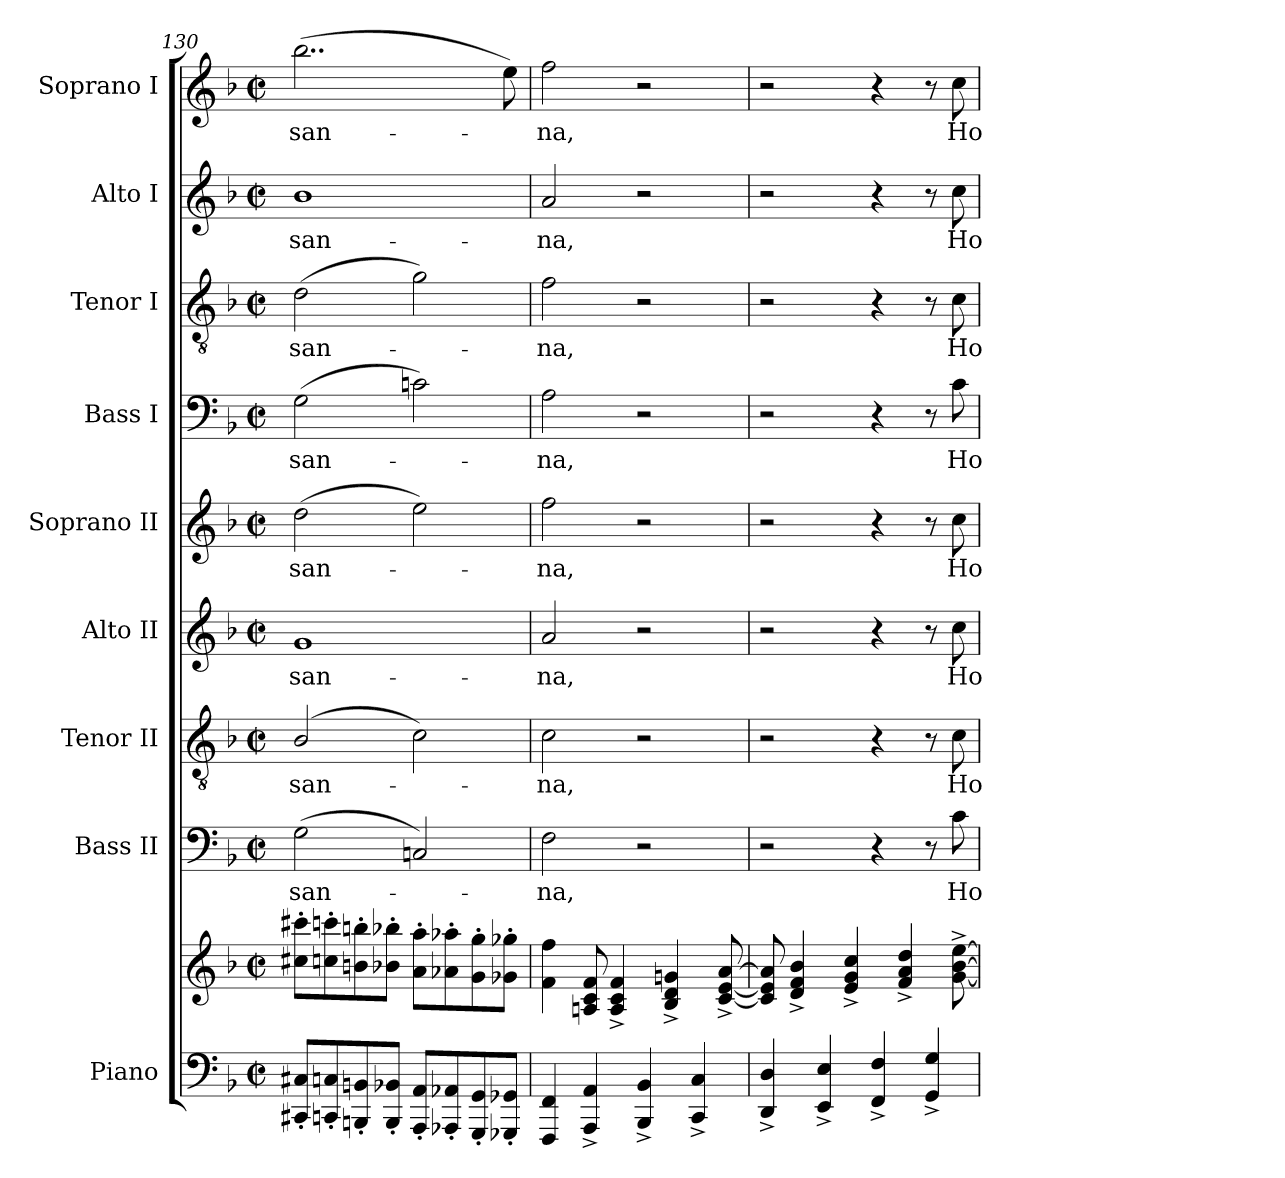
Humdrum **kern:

**kern	**kern	**kern	**text	**kern	**text	**kern	**text	**kern	**text	**kern	**text	**kern	**text	**kern	**text	**kern	**text
*part9	*part9	*part8	*part8	*part7	*part7	*part6	*part6	*part5	*part5	*part4	*part4	*part3	*part3	*part2	*part2	*part1	*part1
*staff10	*staff9	*staff8	*staff8	*staff7	*staff7	*staff6	*staff6	*staff5	*staff5	*staff4	*staff4	*staff3	*staff3	*staff2	*staff2	*staff1	*staff1
*I"Piano	*	*I"Bass II	*	*I"Tenor II	*	*I"Alto II	*	*I"Soprano II	*	*I"Bass I	*	*I"Tenor I	*	*I"Alto I	*	*I"Soprano I	*
*I'Pno.	*	*I'B.	*	*I'T.	*	*I'A.	*	*I'S.	*	*I'B.	*	*I'T.	*	*I'A.	*	*I'S.	*
*clefF4	*clefG2	*clefF4	*	*clefGv2	*	*clefG2	*	*clefG2	*	*clefF4	*	*clefGv2	*	*clefG2	*	*clefG2	*
*	*	*	*	*ITrd7c12	*	*	*	*	*	*	*	*ITrd7c12	*	*	*	*	*
*k[b-]	*k[b-]	*k[b-]	*	*k[b-]	*	*k[b-]	*	*k[b-]	*	*k[b-]	*	*k[b-]	*	*k[b-]	*	*k[b-]	*
*F:	*F:	*F:	*	*F:	*	*F:	*	*F:	*	*F:	*	*F:	*	*F:	*	*F:	*
*M2/2	*M2/2	*M2/2	*	*M2/2	*	*M2/2	*	*M2/2	*	*M2/2	*	*M2/2	*	*M2/2	*	*M2/2	*
*met(c|)	*met(c|)	*met(c|)	*	*met(c|)	*	*met(c|)	*	*met(c|)	*	*met(c|)	*	*met(c|)	*	*met(c|)	*	*met(c|)	*
=130	=130	=130	=130	=130	=130	=130	=130	=130	=130	=130	=130	=130	=130	=130	=130	=130	=130
!	!	!	!LO:LY:b:color=#000000	!	!	!	!	!	!	!	!	!	!	!	!	!	!
!	!	!	!	!	!LO:LY:b:color=#000000	!	!	!	!	!	!	!	!	!	!	!	!
!	!	!	!	!	!	!	!LO:LY:b:color=#000000	!	!	!	!	!	!	!	!	!	!
!	!	!	!	!	!	!	!	!	!LO:LY:b:color=#000000	!	!	!	!	!	!	!	!
!	!	!	!	!	!	!	!	!	!	!	!LO:LY:b:color=#000000	!	!	!	!	!	!
!	!	!	!	!	!	!	!	!	!	!	!	!	!LO:LY:b:color=#000000	!	!	!	!
!	!	!	!	!	!	!	!	!	!	!	!	!	!	!	!LO:LY:b:color=#000000	!	!
!	!	!	!	!	!	!	!	!	!	!	!	!	!	!	!	!	!LO:LY:b:color=#000000
8CC#Xi/' 8C#Xi'L	8cc#Xi\' 8ccc#Xi'L	(2Gi\	-san-	(2BB-i/	-san-	1gi	-san-	(2ddi\	-san-	(2Gi\	-san-	(2Di\	-san-	1b-i	-san-	(2..bb-i\	-san-
8CCni/' 8Cni'	8ccni\' 8cccni'	.	.	.	.	.	.	.	.	.	.	.	.	.	.	.	.
8BBBni/' 8BBni'	8bni\' 8bbni'	.	.	.	.	.	.	.	.	.	.	.	.	.	.	.	.
8BBBi/' 8BB-Xi'J	8b-Xi\' 8bb-Xi'J	.	.	.	.	.	.	.	.	.	.	.	.	.	.	.	.
8AAAi/' 8AAi'L	8ai\' 8aai'L	2Cni/)	.	2Ci\)	.	.	.	2eei\)	.	2cni\)	.	2Gi\)	.	.	.	.	.
8AAA-Xi/' 8AA-Xi'	8a-Xi\' 8aa-Xi'	.	.	.	.	.	.	.	.	.	.	.	.	.	.	.	.
8GGGi/' 8GGi'	8gi\' 8ggi'	.	.	.	.	.	.	.	.	.	.	.	.	.	.	.	.
8GGG-Xi/' 8GG-Xi'J	8g-Xi\' 8gg-Xi'J	.	.	.	.	.	.	.	.	.	.	.	.	.	.	8eei\)	.
=131	=131	=131	=131	=131	=131	=131	=131	=131	=131	=131	=131	=131	=131	=131	=131	=131	=131
!	!	!	!LO:LY:b:color=#000000	!	!	!	!	!	!	!	!	!	!	!	!	!	!
!	!	!	!	!	!LO:LY:b:color=#000000	!	!	!	!	!	!	!	!	!	!	!	!
!	!	!	!	!	!	!	!LO:LY:b:color=#000000	!	!	!	!	!	!	!	!	!	!
!	!	!	!	!	!	!	!	!	!LO:LY:b:color=#000000	!	!	!	!	!	!	!	!
!	!	!	!	!	!	!	!	!	!	!	!LO:LY:b:color=#000000	!	!	!	!	!	!
!	!	!	!	!	!	!	!	!	!	!	!	!	!LO:LY:b:color=#000000	!	!	!	!
!	!	!	!	!	!	!	!	!	!	!	!	!	!	!	!LO:LY:b:color=#000000	!	!
!	!	!	!	!	!	!	!	!	!	!	!	!	!	!	!	!	!LO:LY:b:color=#000000
4FFFi/ 4FFi	4fi\ 4ffi	2Fi\	-na,	2Ci\	-na,	2ai/	-na,	2ffi\	-na,	2Ai\	-na,	2Fi\	-na,	2ai/	-na,	2ffi\	-na,
4AAAi/^ 4AAi^	8Ani/ 8ci 8fi	.	.	.	.	.	.	.	.	.	.	.	.	.	.	.	.
.	4Ai/^ 4ci^ 4fi^	.	.	.	.	.	.	.	.	.	.	.	.	.	.	.	.
4BBB-i/^ 4BB-i^	.	2r	.	2r	.	2r	.	2r	.	2r	.	2r	.	2r	.	2r	.
.	4B-i/^ 4di^ 4gni^	.	.	.	.	.	.	.	.	.	.	.	.	.	.	.	.
4CCi/^ 4Ci^	.	.	.	.	.	.	.	.	.	.	.	.	.	.	.	.	.
.	[8ci/^ [8ei^ [8ai^	.	.	.	.	.	.	.	.	.	.	.	.	.	.	.	.
!!LO:PB:g=z
=132	=132	=132	=132	=132	=132	=132	=132	=132	=132	=132	=132	=132	=132	=132	=132	=132	=132
4DDi/^ 4Di^	8ci/] 8ei] 8ai]	2r	.	2r	.	2r	.	2r	.	2r	.	2r	.	2r	.	2r	.
.	4di/^ 4fi^ 4b-i^	.	.	.	.	.	.	.	.	.	.	.	.	.	.	.	.
4EEi/^ 4Ei^	.	.	.	.	.	.	.	.	.	.	.	.	.	.	.	.	.
.	4ei/^ 4gi^ 4cci^	.	.	.	.	.	.	.	.	.	.	.	.	.	.	.	.
4FFi/^ 4Fi^	.	4r	.	4r	.	4r	.	4r	.	4r	.	4r	.	4r	.	4r	.
.	4fi/^ 4ai^ 4ddi^	.	.	.	.	.	.	.	.	.	.	.	.	.	.	.	.
4GGi/^ 4Gi^	.	8r	.	8r	.	8r	.	8r	.	8r	.	8r	.	8r	.	8r	.
!	!	!	!LO:LY:b:color=#000000	!	!	!	!	!	!	!	!	!	!	!	!	!	!
!	!	!	!	!	!LO:LY:b:color=#000000	!	!	!	!	!	!	!	!	!	!	!	!
!	!	!	!	!	!	!	!LO:LY:b:color=#000000	!	!	!	!	!	!	!	!	!	!
!	!	!	!	!	!	!	!	!	!LO:LY:b:color=#000000	!	!	!	!	!	!	!	!
!	!	!	!	!	!	!	!	!	!	!	!LO:LY:b:color=#000000	!	!	!	!	!	!
!	!	!	!	!	!	!	!	!	!	!	!	!	!LO:LY:b:color=#000000	!	!	!	!
!	!	!	!	!	!	!	!	!	!	!	!	!	!	!	!LO:LY:b:color=#000000	!	!
!	!	!	!	!	!	!	!	!	!	!	!	!	!	!	!	!	!LO:LY:b:color=#000000
.	[8gi\^ [8b-i^ [8eei^	8ci\	Ho-	8Ci\	Ho-	8cci\	Ho-	8cci\	Ho-	8ci\	Ho-	8Ci\	Ho-	8cci\	Ho-	8cci\	Ho-
=	=	=	=	=	=	=	=	=	=	=	=	=	=	=	=	=	=
*-	*-	*-	*-	*-	*-	*-	*-	*-	*-	*-	*-	*-	*-	*-	*-	*-	*-
